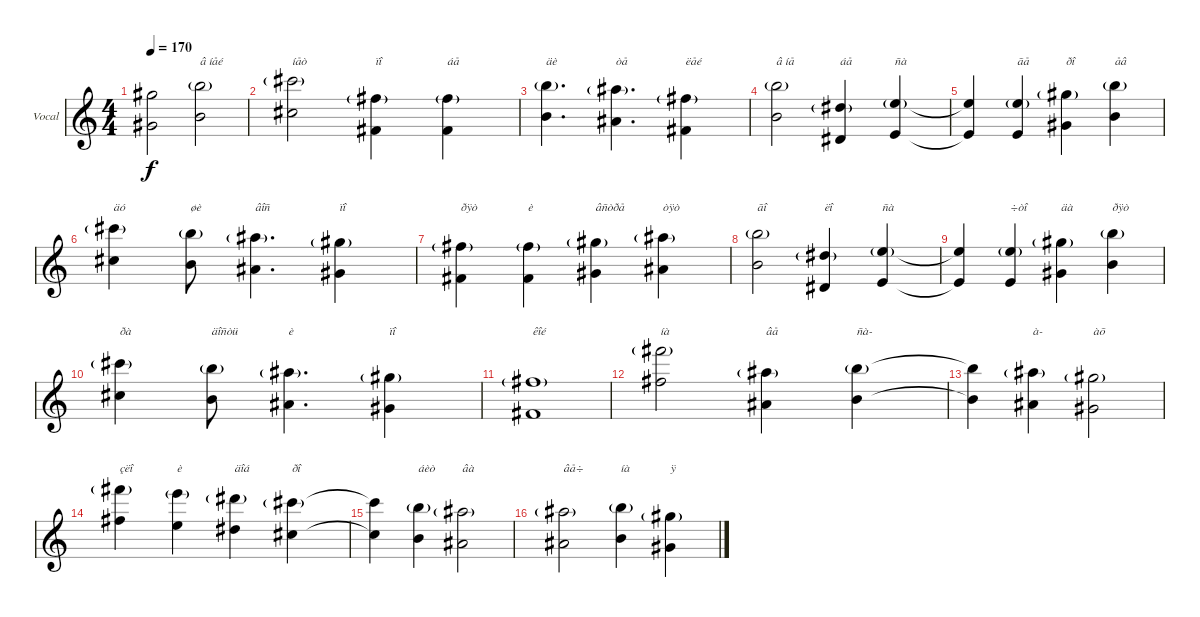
\bracketExtendMode groupsimilarinstruments
\firstSystemTrackNameOrientation horizontal
\otherSystemsTrackNameOrientation horizontal
\track ("Вокал" "Vocal") {instrument altosax}
\staff {score}
\tuning (Eb4 Bb3 Gb3 Db3 Ab2 Eb2)
\displaytranspose 12
\ts (4 4)
\tempo 170
\clef g2
\ks c
(5.1{t} 2.3{t}).2{dy f} (8.1{g} 5.3).2{txt "â íåé"} |
(10.1{g} 7.3).2{txt "íåò"} (3.1{g} 0.3).4{txt "ïî"} (3.1{g} 0.3).4{txt "áå"} |
(8.1{g} 5.3).4{d txt "äè"} (7.1{g} 4.3).4{d txt "òå"} (3.1{g} 0.3).4{txt "ëåé"} |
(8.1{g} 5.3).2{txt "â íå"} (5.2{g} 2.4).4{txt "áå"} (6.2{g} 3.4).4{txt "ñà"} |
(6.2{t} 3.4{t}).4 (6.2{g} 3.4).4{txt "ãå"} (5.1{g} 2.3).4{txt "ðî"} (8.1{g} 5.3).4{txt "åâ"} |
(10.1{g} 7.3).4{txt "äó"} (8.1{g} 5.3).8{txt "øè"} (7.1{g} 4.3).4{d txt "âîñ"} (10.2{g} 7.4).4{txt "ïî"} |
(8.2{g} 5.4).4{txt "ðÿò"} (8.2{g} 5.4).4{txt "è"} (10.2{g} 7.4).4{txt "âñòðå"} (12.2{g} 9.4).4{txt "òÿò"} |
(8.1{g} 5.3).2{txt "ãî"} (5.2{g} 2.4).4{txt "ëî"} (6.2{g} 3.4).4{txt "ñà"} |
(6.2{t} 3.4{t}).4 (6.2{g} 3.4).4{txt "÷òî"} (5.1{g} 2.3).4{txt "äà"} (8.1{g} 5.3).4{txt "ðÿò"} |
(10.1{g} 7.3).4{txt "ðà"} (8.1{g} 5.3).8{txt "äîñòü"} (7.1{g} 4.3).4{d txt "è"} (5.1{g} 2.3).4{txt "ïî"} |
(8.2{g} 5.4).1{txt "êîé"} |
(15.1{g} 12.3).2{txt "íà"} (7.1{g} 4.3).4{txt "âå"} (8.1{g} 5.3).4{txt "ñà-"} |
(8.1{t} 5.3{t}).4 (7.1{g} 4.3).4{txt "à-"} (5.1{g} 2.3).2{txt "àõ"} |
(15.1{g} 12.3).4{txt "çëî"} (13.1{g} 10.3).4{txt "è"} (12.1{g} 9.3).4{txt "äîá"} (10.1{g} 7.3).4{txt "ðî"} |
(10.1{t} 7.3{t}).4 (8.1{g} 5.3).4{txt "áèò"} (7.1{g} 4.3).2{txt "âà"} |
(7.1{g} 4.3).2{txt "âå÷"} (8.1{g} 5.3).4{txt "íà"} (5.1{g} 2.3).4{txt "ÿ"}
